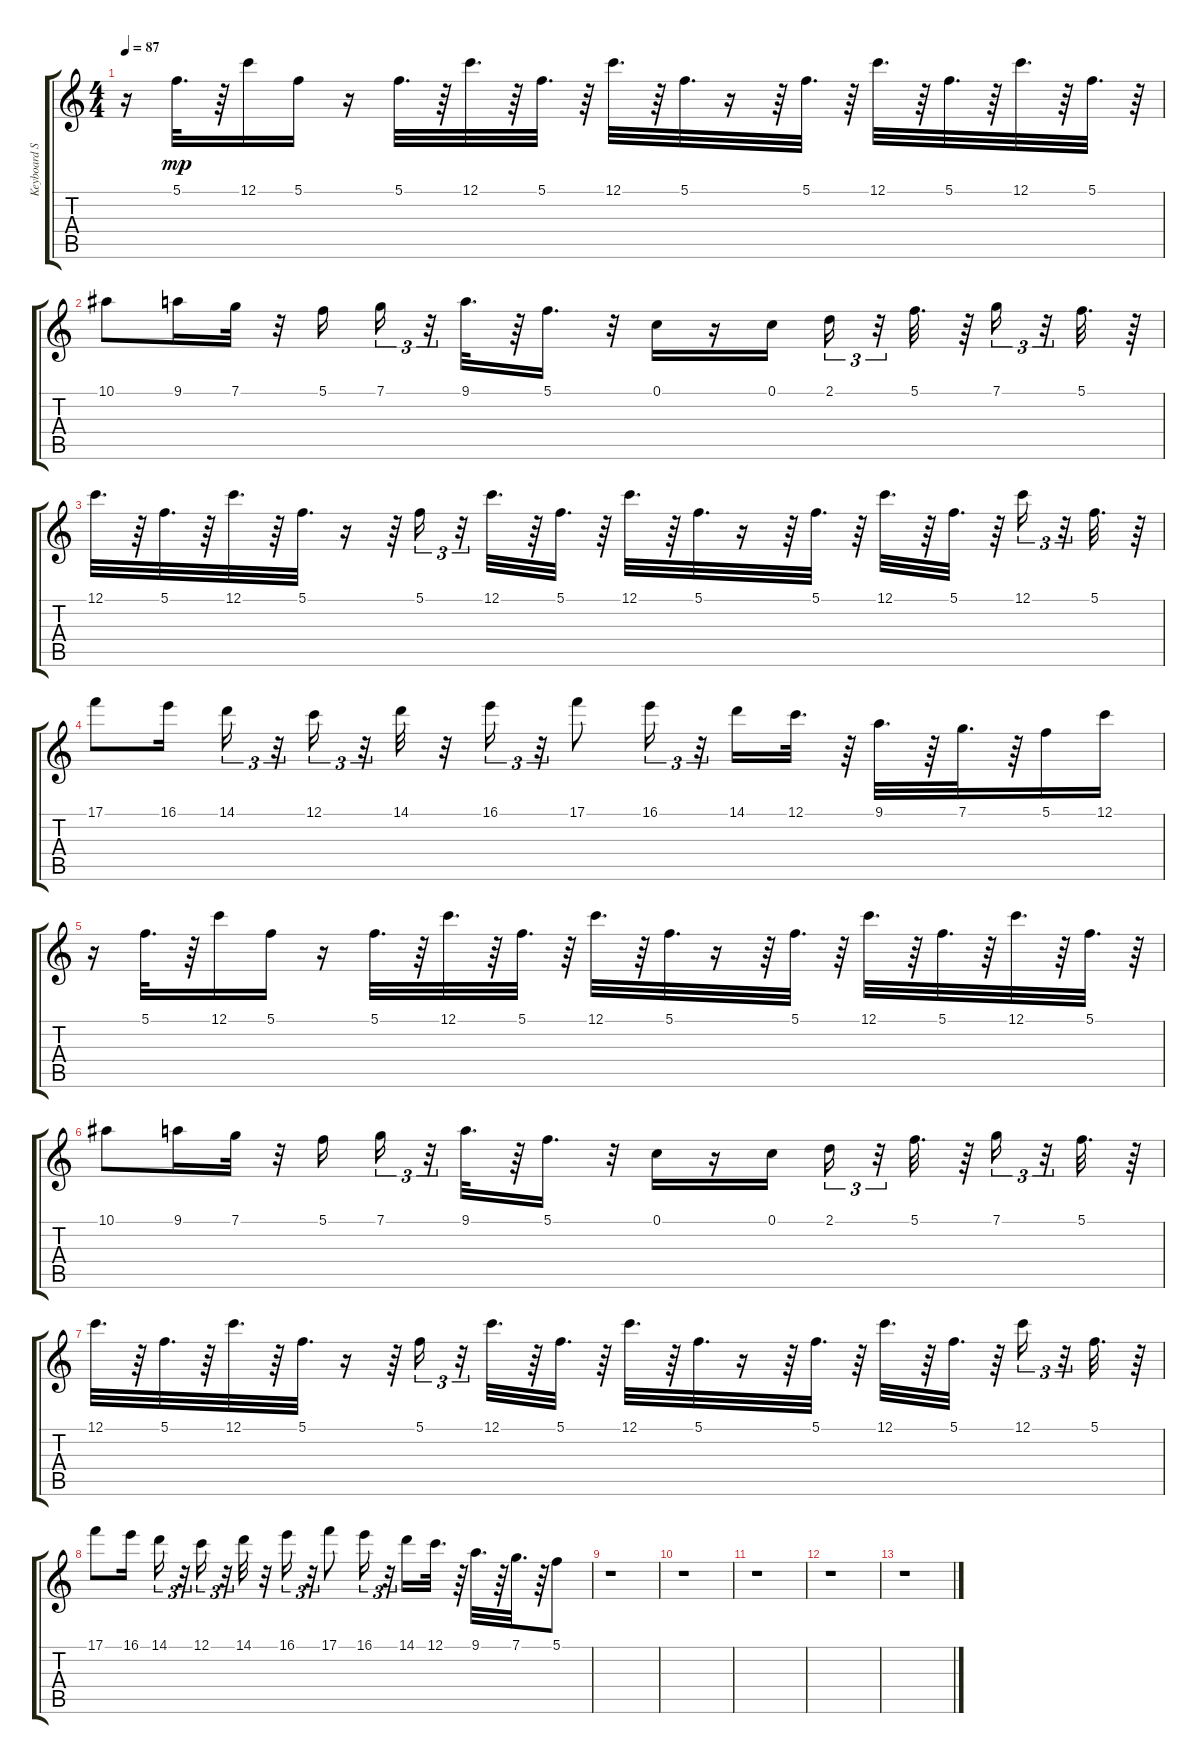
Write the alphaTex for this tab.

\track ("Keyboard Solo" "Keyboard S") {instrument lead1square}
\staff {score tabs}
\tuning (C5 C5 C5 C5 C5 C5) {hide}
\ts (4 4)
\tempo 87
\clef g2
\ks c
r.16{dy mp} 5.1.32{d} r.64 12.1.16 5.1.16 r.16 5.1.32{d} r.64 12.1.32{d} r.64 5.1.32{d} r.64 12.1.32{d} r.64 5.1.32{d} r.16 r.64 5.1.32{d} r.64 12.1.32{d} r.64 5.1.32{d} r.64 12.1.32{d} r.64 5.1.32{d} r.64 |
10.1.8 9.1.16 7.1.32 r.32 5.1.16 7.1.16{tu (3 2)} r.32{tu (3 2)} 9.1.32{d} r.64 5.1.16{d} r.32 0.1.16 r.16 0.1.16 2.1.16{tu (3 2)} r.32{tu (3 2)} 5.1.32{d} r.64 7.1.16{tu (3 2)} r.32{tu (3 2)} 5.1.32{d} r.64 |
12.1.32{d} r.64 5.1.32{d} r.64 12.1.32{d} r.64 5.1.32{d} r.16 r.64 5.1.16{tu (3 2)} r.32{tu (3 2)} 12.1.32{d} r.64 5.1.32{d} r.64 12.1.32{d} r.64 5.1.32{d} r.16 r.64 5.1.32{d} r.64 12.1.32{d} r.64 5.1.32{d} r.64 12.1.16{tu (3 2)} r.32{tu (3 2)} 5.1.32{d} r.64 |
17.1.8 16.1.16 14.1.16{tu (3 2)} r.32{tu (3 2)} 12.1.16{tu (3 2)} r.32{tu (3 2)} 14.1.32 r.32 16.1.16{tu (3 2)} r.32{tu (3 2)} 17.1.8 16.1.16{tu (3 2)} r.32{tu (3 2)} 14.1.16 12.1.32{d} r.64 9.1.32{d} r.64 7.1.32{d} r.64 5.1.16 12.1.16 |
r.16 5.1.32{d} r.64 12.1.16 5.1.16 r.16 5.1.32{d} r.64 12.1.32{d} r.64 5.1.32{d} r.64 12.1.32{d} r.64 5.1.32{d} r.16 r.64 5.1.32{d} r.64 12.1.32{d} r.64 5.1.32{d} r.64 12.1.32{d} r.64 5.1.32{d} r.64 |
10.1.8 9.1.16 7.1.32 r.32 5.1.16 7.1.16{tu (3 2)} r.32{tu (3 2)} 9.1.32{d} r.64 5.1.16{d} r.32 0.1.16 r.16 0.1.16 2.1.16{tu (3 2)} r.32{tu (3 2)} 5.1.32{d} r.64 7.1.16{tu (3 2)} r.32{tu (3 2)} 5.1.32{d} r.64 |
12.1.32{d} r.64 5.1.32{d} r.64 12.1.32{d} r.64 5.1.32{d} r.16 r.64 5.1.16{tu (3 2)} r.32{tu (3 2)} 12.1.32{d} r.64 5.1.32{d} r.64 12.1.32{d} r.64 5.1.32{d} r.16 r.64 5.1.32{d} r.64 12.1.32{d} r.64 5.1.32{d} r.64 12.1.16{tu (3 2)} r.32{tu (3 2)} 5.1.32{d} r.64 |
17.1.8 16.1.16 14.1.16{tu (3 2)} r.32{tu (3 2)} 12.1.16{tu (3 2)} r.32{tu (3 2)} 14.1.32 r.32 16.1.16{tu (3 2)} r.32{tu (3 2)} 17.1.8 16.1.16{tu (3 2)} r.32{tu (3 2)} 14.1.16 12.1.32{d} r.64 9.1.32{d} r.64 7.1.32{d} r.64 5.1.8 |
r.1 |
r.1 |
r.1 |
r.1 |
r.1
